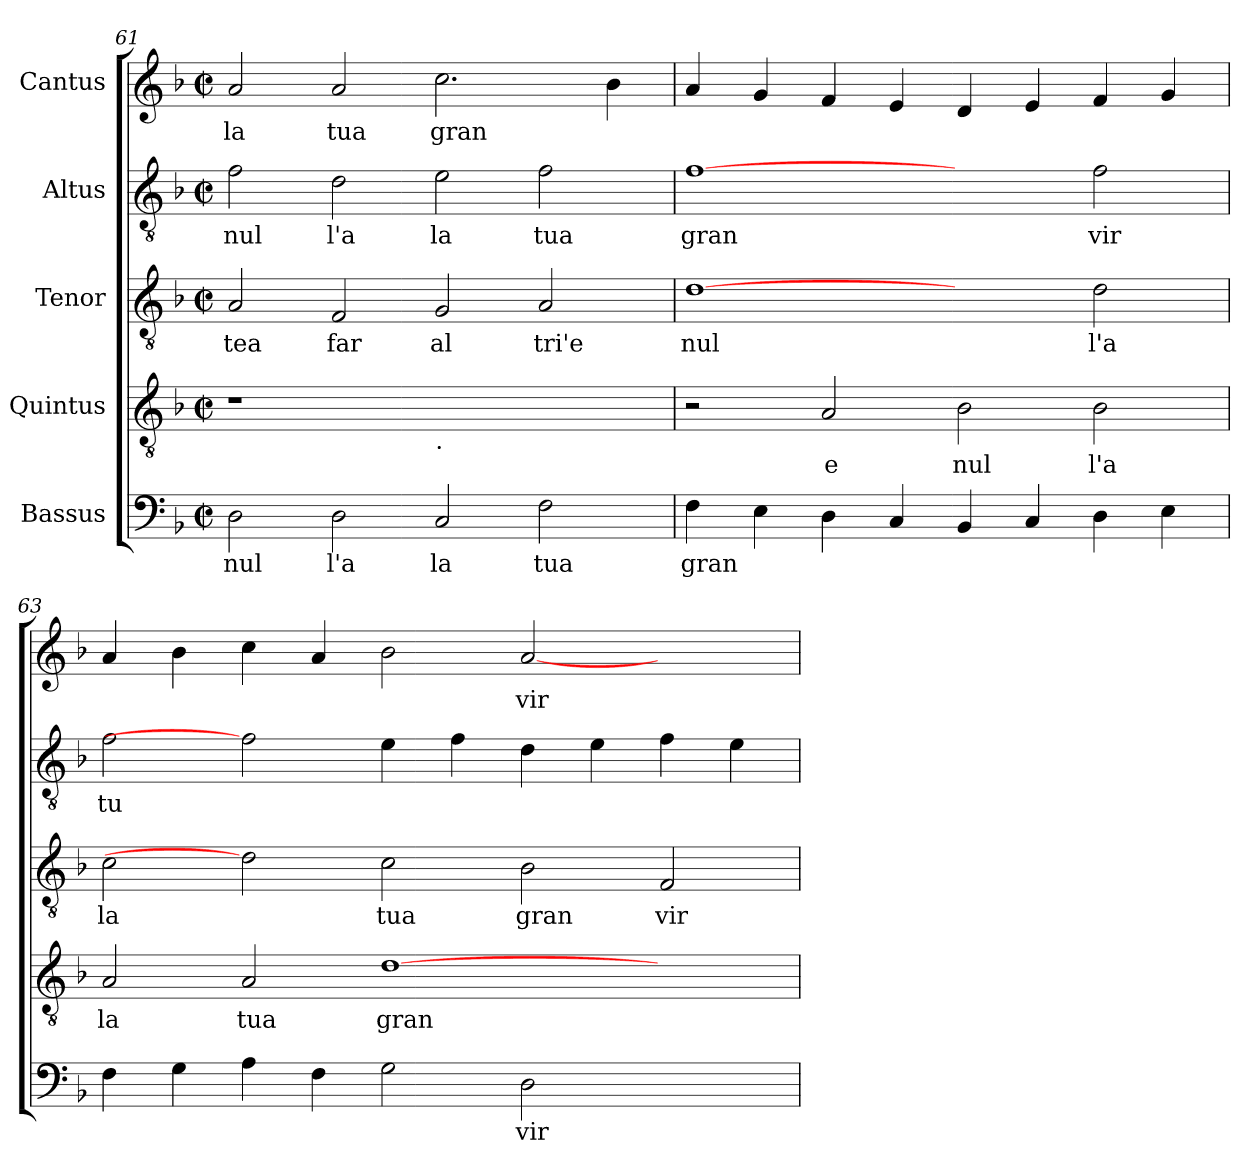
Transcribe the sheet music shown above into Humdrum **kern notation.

**kern	**text	**kern	**text	**kern	**text	**kern	**text	**kern	**text
*part5	*part5	*part4	*part4	*part3	*part3	*part2	*part2	*part1	*part1
*staff5	*staff5	*staff4	*staff4	*staff3	*staff3	*staff2	*staff2	*staff1	*staff1
*I"Bassus	*	*I"Quintus	*	*I"Tenor	*	*I"Altus	*	*I"Cantus	*
*clefF4	*	*clefGv2	*	*clefGv2	*	*clefGv2	*	*clefG2	*
*k[b-]	*	*k[b-]	*	*k[b-]	*	*k[b-]	*	*k[b-]	*
*F:	*	*F:	*	*F:	*	*F:	*	*F:	*
*M2/2	*	*M2/2	*	*M2/2	*	*M2/2	*	*M2/2	*
*met(c|)	*	*met(c|)	*	*met(c|)	*	*met(c|)	*	*met(c|)	*
=61	=61	=61	=61	=61	=61	=61	=61	=61	=61
!	!LO:LY:b	!	!	!	!LO:LY:b	!	!LO:LY:b:cj	!	!LO:LY:b:cj
2D\	nul	1r	.	2A/	tea	2f\	nul	2a/	la
!	!LO:LY:b	!	!	!	!LO:LY:b	!	!LO:LY:b:cj	!	!LO:LY:b:cj
2D\	l'a	.	.	2F/	far	2d\	l'a	2a/	tua
!	!	!LO:TX:b:t=.	!	!	!	!	!	!	!
!	!LO:LY:b	!	!	!	!LO:LY:b	!	!LO:LY:b:cj	!	!LO:LY:b:cj
2C/	la	1ryy	.	2G/	al	2e\	la	2.cc\	gran
!	!LO:LY:b	!	!	!	!LO:LY:b	!	!LO:LY:b:cj	!	!
2F\	tua	.	.	2A/	tri'e	2f\	tua	.	.
!	!	!	!	!	!	!	!	!	!LO:LY:b:cj
.	.	.	.	.	.	.	.	4b-\	.
=62	=62	=62	=62	=62	=62	=62	=62	=62	=62
!	!LO:LY:b	!	!	!	!LO:LY:b	!	!LO:LY:b:cj	!	!LO:LY:b:cj
4F\	gran	2r	.	[1d	nul	[1f	gran	4a/	.
!	!LO:LY:b	!	!	!	!	!	!	!	!LO:LY:b:cj
4E\	.	.	.	.	.	.	.	4g/	.
!	!LO:LY:b	!	!LO:LY:b	!	!	!	!	!	!LO:LY:b:cj
4D\	.	2A/	e	.	.	.	.	4f/	.
!	!LO:LY:b	!	!	!	!	!	!	!	!LO:LY:b:cj
4C/	.	.	.	.	.	.	.	4e/	.
!	!LO:LY:b	!	!LO:LY:b	!	!	!	!	!	!LO:LY:b:cj
4BB-/	.	2B-\	nul	2ryy	.	2ryy	.	4d/	.
!	!LO:LY:b	!	!	!	!	!	!	!	!LO:LY:b:cj
4C/	.	.	.	.	.	.	.	4e/	.
!	!LO:LY:b	!	!LO:LY:b	!	!LO:LY:b	!	!LO:LY:b:cj	!	!LO:LY:b:cj
4D\	.	2B-\	l'a	2d\	l'a	2f\	vir	4f/	.
!	!LO:LY:b	!	!	!	!	!	!	!	!LO:LY:b:cj
4E\	.	.	.	.	.	.	.	4g/	.
=63	=63	=63	=63	=63	=63	=63	=63	=63	=63
!	!LO:LY:b	!	!LO:LY:b	!	!LO:LY:b	!	!LO:LY:b:cj	!	!LO:LY:b:cj
4F\	.	2A/	la	2c\	la	2f\	tu	4a/	.
!	!LO:LY:b	!	!	!	!	!	!	!	!LO:LY:b:cj
4G\	.	.	.	.	.	.	.	4b-\	.
!	!LO:LY:b	!	!LO:LY:b	!	!	!	!	!	!LO:LY:b:cj
4A\	.	2A/	tua	2d]	.	2f]	.	4cc\	.
!	!LO:LY:b	!	!	!	!	!	!	!	!LO:LY:b:cj
4F\	.	.	.	.	.	.	.	4a/	.
!	!LO:LY:b	!	!LO:LY:b	!	!LO:LY:b	!	!LO:LY:b:cj	!	!LO:LY:b:cj
2G\	.	[>1d	gran	2c\	tua	4e\	.	2b-\	.
!	!	!	!	!	!	!	!LO:LY:b:cj	!	!
.	.	.	.	.	.	4f\	.	.	.
!	!LO:LY:b	!	!	!	!LO:LY:b	!	!LO:LY:b:cj	!	!LO:LY:b:cj
2D\	vir	.	.	2B-\	gran	4d\	.	[>2a/	vir
!	!	!	!	!	!	!	!LO:LY:b:cj	!	!
.	.	.	.	.	.	4e\	.	.	.
!	!	!	!	!	!LO:LY:b	!	!LO:LY:b:cj	!	!
2ryy	.	2ryy	.	2F/	vir	4f\	.	2ryy	.
!	!	!	!	!	!	!	!LO:LY:b:cj	!	!
.	.	.	.	.	.	4e\	.	.	.
=	=	=	=	=	=	=	=	=	=
*-	*-	*-	*-	*-	*-	*-	*-	*-	*-
